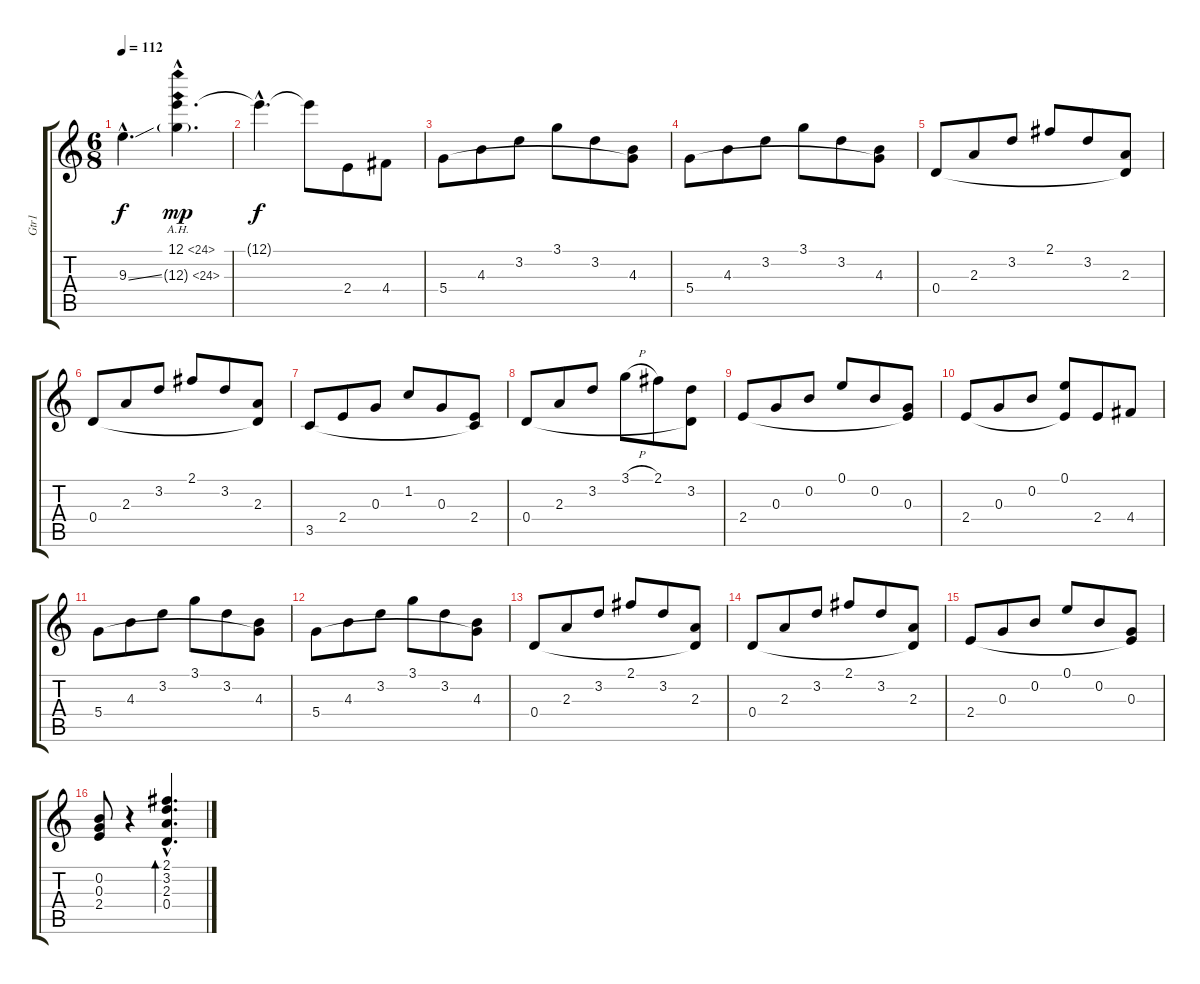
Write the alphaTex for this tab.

\track ("Gtr1" "Gtr1") {instrument acousticguitarsteel}
\staff {score tabs}
\tuning (E4 B3 G3 D3 A2 E2) {hide}
\ts (6 8)
\tempo 112
\clef g2
\ks c
9.3{ss hac}.4{d dy f} (12.1{ah 12 hac} 12.3{ah 12 g hac}).4{d dy mp} |
12.1{hac t}.4{d dy f} 12.1{t}.8 2.4.8 4.4.8 |
5.4.8 4.3.8 3.2.8 3.1.8 3.2.8 (4.3 5.4{t}).8 |
5.4.8 4.3.8 3.2.8 3.1.8 3.2.8 (4.3 5.4{t}).8 |
0.4.8 2.3.8 3.2.8 2.1.8 3.2.8 (2.3 0.4{t}).8 |
0.4.8 2.3.8 3.2.8 2.1.8 3.2.8 (2.3 0.4{t}).8 |
3.5.8 2.4.8 0.3.8 1.2.8 0.3.8 (2.4 3.5{t}).8 |
0.4.8 2.3.8 3.2.8 3.1{h}.8 2.1.8 (3.2 0.4{t}).8 |
2.4.8 0.3.8 0.2.8 0.1.8 0.2.8 (0.3 2.4{t}).8 |
2.4.8 0.3.8 0.2.8 (0.1 2.4{t}).8 2.4.8 4.4.8 |
5.4.8 4.3.8 3.2.8 3.1.8 3.2.8 (4.3 5.4{t}).8 |
5.4.8 4.3.8 3.2.8 3.1.8 3.2.8 (4.3 5.4{t}).8 |
0.4.8 2.3.8 3.2.8 2.1.8 3.2.8 (2.3 0.4{t}).8 |
0.4.8 2.3.8 3.2.8 2.1.8 3.2.8 (2.3 0.4{t}).8 |
2.4.8 0.3.8 0.2.8 0.1.8 0.2.8 (0.3 2.4{t}).8 |
(0.2 0.3 2.4).8 r.4 (2.1{hac} 3.2{hac} 2.3{hac} 0.4{hac}).4{d bd 240}
